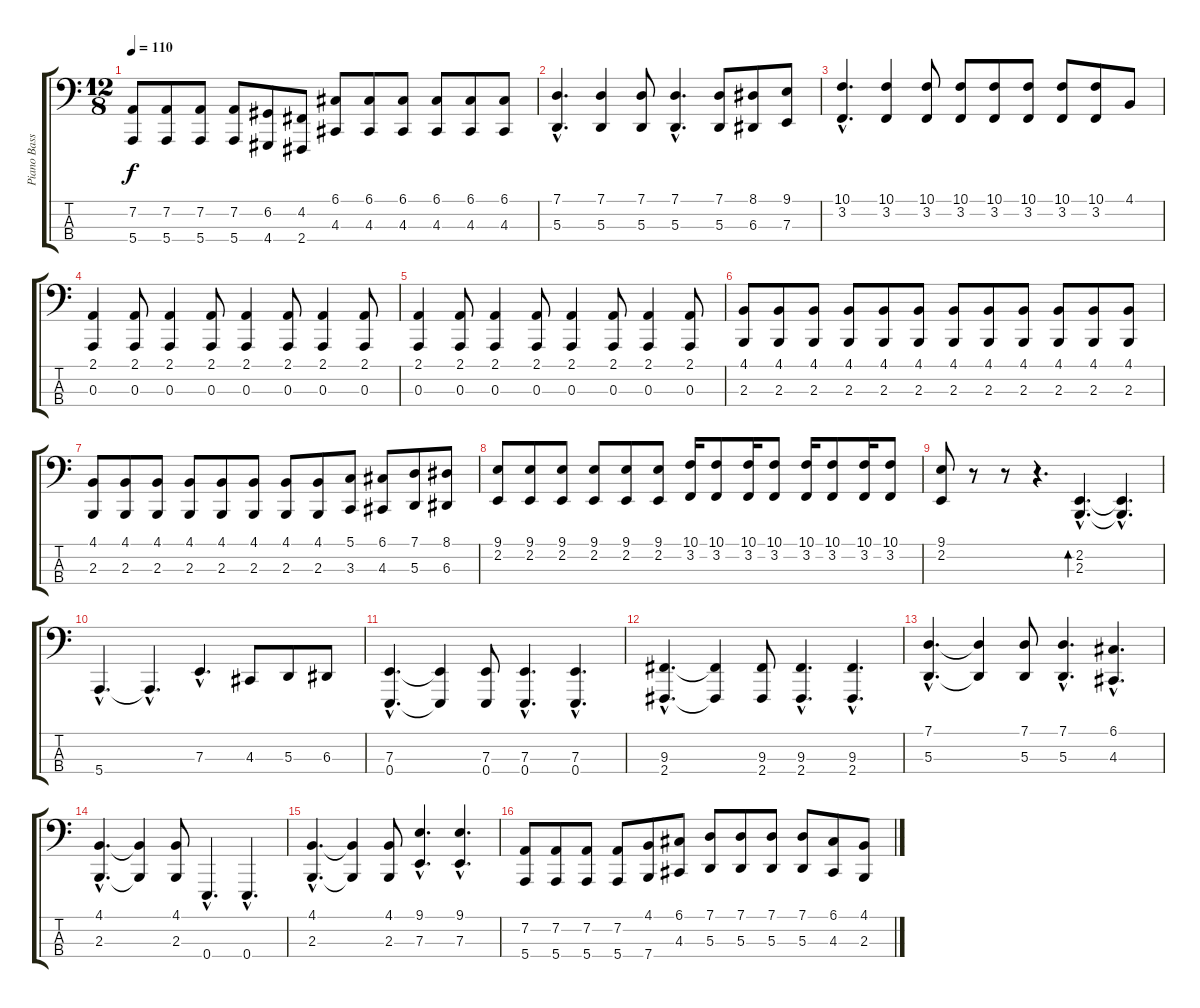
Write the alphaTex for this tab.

\track ("Piano Bass" "Piano Bass") {instrument electricgrandpiano}
\staff {score tabs}
\tuning (G2 D2 A1 E1) {hide}
\ts (12 8)
\tempo 110
\clef f4
\ks c
(7.2 5.4).8{dy f} (7.2 5.4).8 (7.2 5.4).8 (7.2 5.4).8 (6.2 4.4).8 (4.2 2.4).8 (6.1 4.3).8 (6.1 4.3).8 (6.1 4.3).8 (6.1 4.3).8 (6.1 4.3).8 (6.1 4.3).8 |
(7.1{hac} 5.3{hac}).4{d} (7.1 5.3).4 (7.1 5.3).8 (7.1{hac} 5.3{hac}).4{d} (7.1 5.3).8 (8.1 6.3).8 (9.1 7.3).8 |
(10.1{hac} 3.2{hac}).4{d} (10.1 3.2).4 (10.1 3.2).8 (10.1 3.2).8 (10.1 3.2).8 (10.1 3.2).8 (10.1 3.2).8 (10.1 3.2).8 4.1.8 |
(2.1 0.3).4 (2.1 0.3).8 (2.1 0.3).4 (2.1 0.3).8 (2.1 0.3).4 (2.1 0.3).8 (2.1 0.3).4 (2.1 0.3).8 |
(2.1 0.3).4 (2.1 0.3).8 (2.1 0.3).4 (2.1 0.3).8 (2.1 0.3).4 (2.1 0.3).8 (2.1 0.3).4 (2.1 0.3).8 |
(4.1 2.3).8 (4.1 2.3).8 (4.1 2.3).8 (4.1 2.3).8 (4.1 2.3).8 (4.1 2.3).8 (4.1 2.3).8 (4.1 2.3).8 (4.1 2.3).8 (4.1 2.3).8 (4.1 2.3).8 (4.1 2.3).8 |
(4.1 2.3).8 (4.1 2.3).8 (4.1 2.3).8 (4.1 2.3).8 (4.1 2.3).8 (4.1 2.3).8 (4.1 2.3).8 (4.1 2.3).8 (5.1 3.3).8 (6.1 4.3).8 (7.1 5.3).8 (8.1 6.3).8 |
(9.1 2.2).8 (9.1 2.2).8 (9.1 2.2).8 (9.1 2.2).8 (9.1 2.2).8 (9.1 2.2).8 (10.1 3.2).16 (10.1 3.2).8 (10.1 3.2).16 (10.1 3.2).8 (10.1 3.2).16 (10.1 3.2).8 (10.1 3.2).16 (10.1 3.2).8 |
(9.1 2.2).8 r.8 r.8 r.4{d} (2.2{hac} 2.3{hac}).4{d bd 480} (2.2{hac t} 2.3{hac t}).4{d} |
5.4{hac}.4{d} 5.4{hac t}.4{d} 7.3{hac}.4{d} 4.3.8 5.3.8 6.3.8 |
(7.3{hac} 0.4{hac}).4{d} (7.3{t} 0.4{t}).4 (7.3 0.4).8 (7.3{hac} 0.4{hac}).4{d} (7.3{hac} 0.4{hac}).4{d} |
(9.3{hac} 2.4{hac}).4{d} (9.3{t} 2.4{t}).4 (9.3 2.4).8 (9.3{hac} 2.4{hac}).4{d} (9.3{hac} 2.4{hac}).4{d} |
(7.1{hac} 5.3{hac}).4{d} (7.1{t} 5.3{t}).4 (7.1 5.3).8 (7.1{hac} 5.3{hac}).4{d} (6.1{hac} 4.3{hac}).4{d} |
(4.1{hac} 2.3{hac}).4{d} (4.1{t} 2.3{t}).4 (4.1 2.3).8 0.4{hac}.4{d} 0.4{hac}.4{d} |
(4.1{hac} 2.3{hac}).4{d} (4.1{t} 2.3{t}).4 (4.1 2.3).8 (9.1{hac} 7.3{hac}).4{d} (9.1{hac} 7.3{hac}).4{d} |
(7.2 5.4).8 (7.2 5.4).8 (7.2 5.4).8 (7.2 5.4).8 (4.1 7.4).8 (6.1 4.3).8 (7.1 5.3).8 (7.1 5.3).8 (7.1 5.3).8 (7.1 5.3).8 (6.1 4.3).8 (4.1 2.3).8
